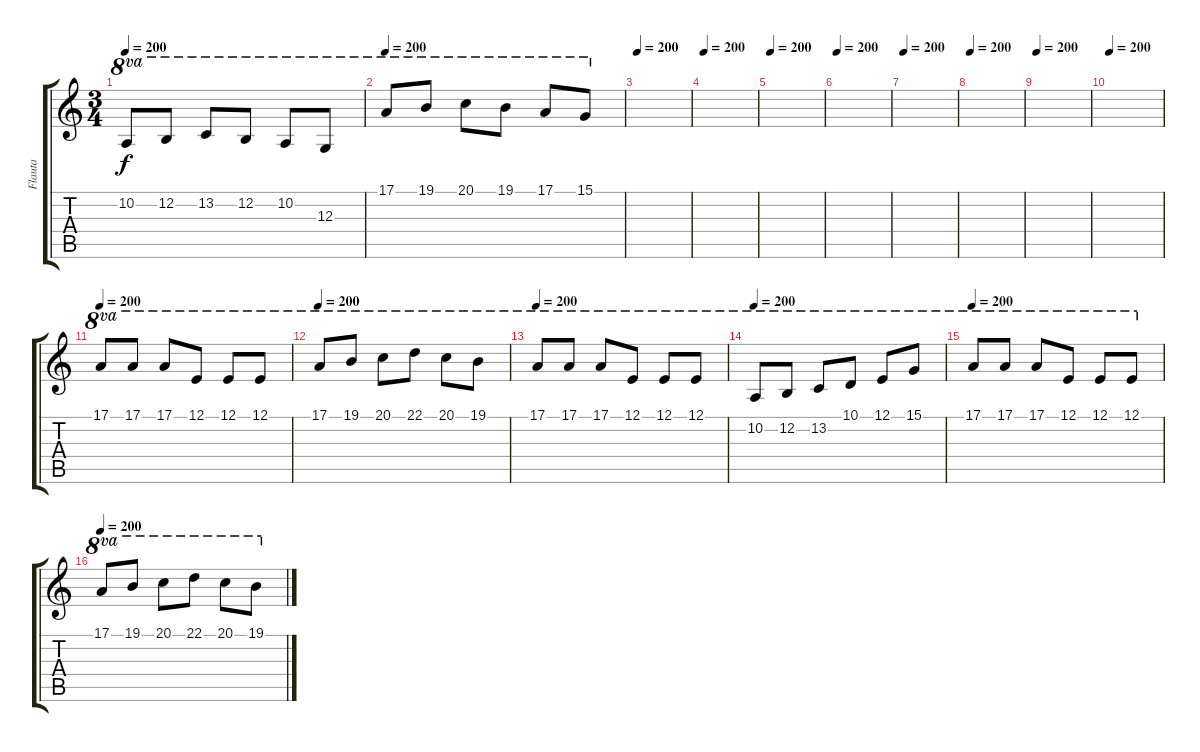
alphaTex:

\track ("Flauta" "Flauta") {instrument flute}
\staff {score tabs}
\tuning (E4 B3 G3 D3 A2 E2) {hide}
\ts (3 4)
\tempo 200
\clef g2
\ks c
10.2.8{ot 8va dy f} 12.2.8{ot 8va} 13.2.8{ot 8va} 12.2.8{ot 8va} 10.2.8{ot 8va} 12.3.8{ot 8va} |
\tempo 200
17.1.8{ot 8va} 19.1.8{ot 8va} 20.1.8{ot 8va} 19.1.8{ot 8va} 17.1.8{ot 8va} 15.1.8{ot 8va} |
\tempo 200
|
\tempo 200
|
\tempo 200
|
\tempo 200
|
\tempo 200
|
\tempo 200
|
\tempo 200
|
\tempo 200
|
\tempo 200
17.1.8{ot 8va} 17.1.8{ot 8va} 17.1.8{ot 8va} 12.1.8{ot 8va} 12.1.8{ot 8va} 12.1.8{ot 8va} |
\tempo 200
17.1.8{ot 8va} 19.1.8{ot 8va} 20.1.8{ot 8va} 22.1.8{ot 8va} 20.1.8{ot 8va} 19.1.8{ot 8va} |
\tempo 200
17.1.8{ot 8va} 17.1.8{ot 8va} 17.1.8{ot 8va} 12.1.8{ot 8va} 12.1.8{ot 8va} 12.1.8{ot 8va} |
\tempo 200
10.2.8{ot 8va} 12.2.8{ot 8va} 13.2.8{ot 8va} 10.1.8{ot 8va} 12.1.8{ot 8va} 15.1.8{ot 8va} |
\tempo 200
17.1.8{ot 8va} 17.1.8{ot 8va} 17.1.8{ot 8va} 12.1.8{ot 8va} 12.1.8{ot 8va} 12.1.8{ot 8va} |
\tempo 200
17.1.8{ot 8va} 19.1.8{ot 8va} 20.1.8{ot 8va} 22.1.8{ot 8va} 20.1.8{ot 8va} 19.1.8{ot 8va}
